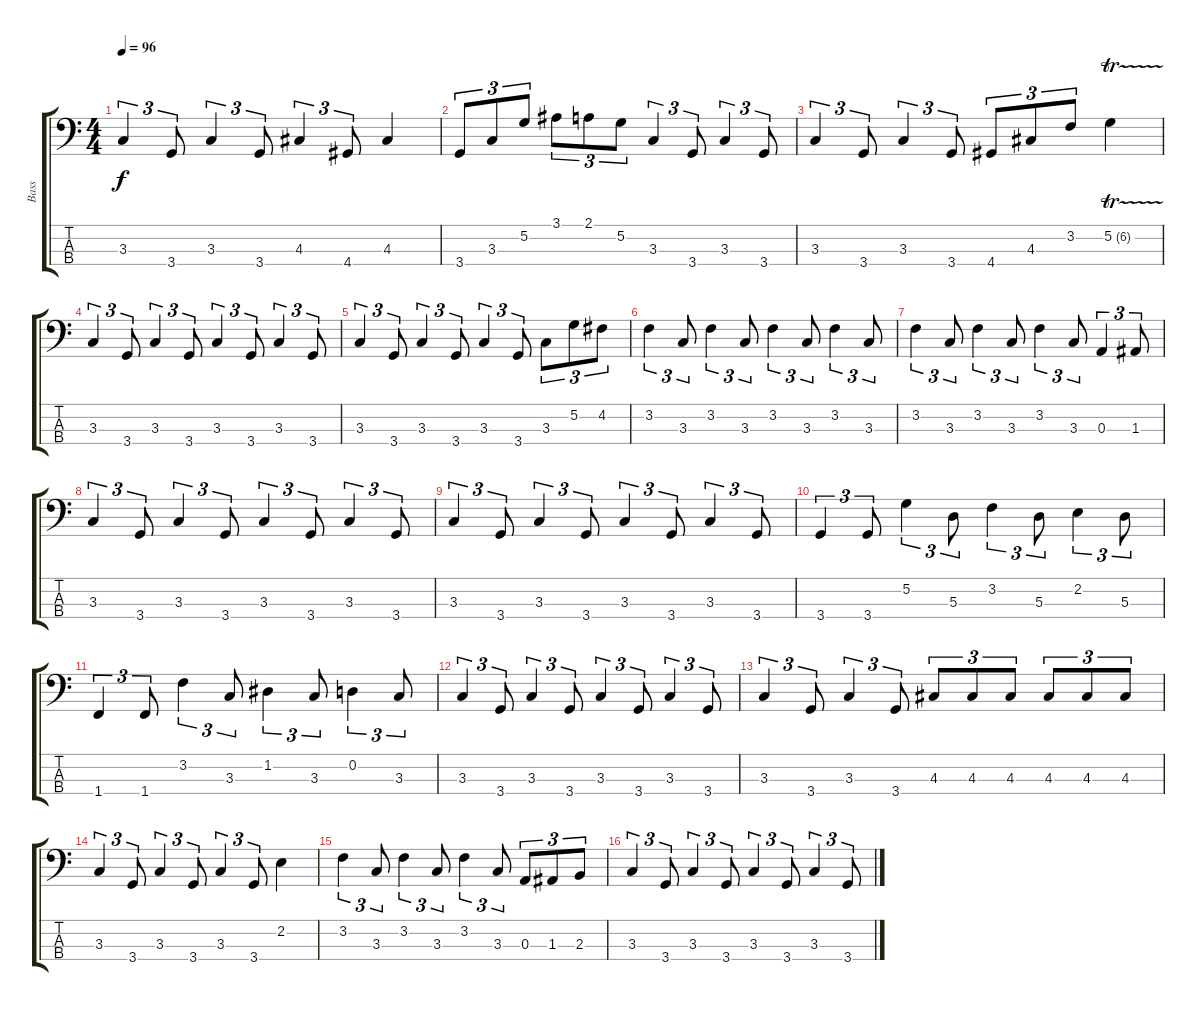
\track ("Bass" "Bass") {instrument electricbassfinger}
\staff {score tabs}
\tuning (G2 D2 A1 E1) {hide}
\ts (4 4)
\tempo 96
\clef f4
\ks c
3.3.4{tu (3 2) dy f} 3.4.8{tu (3 2)} 3.3.4{tu (3 2)} 3.4.8{tu (3 2)} 4.3.4{tu (3 2)} 4.4.8{tu (3 2)} 4.3.4 |
3.4.8{tu (3 2)} 3.3.8{tu (3 2)} 5.2.8{tu (3 2)} 3.1.8{tu (3 2)} 2.1.8{tu (3 2)} 5.2.8{tu (3 2)} 3.3.4{tu (3 2)} 3.4.8{tu (3 2)} 3.3.4{tu (3 2)} 3.4.8{tu (3 2)} |
3.3.4{tu (3 2)} 3.4.8{tu (3 2)} 3.3.4{tu (3 2)} 3.4.8{tu (3 2)} 4.4.8{tu (3 2)} 4.3.8{tu (3 2)} 3.2.8{tu (3 2)} 5.2{tr (6 32)}.4 |
3.3.4{tu (3 2)} 3.4.8{tu (3 2)} 3.3.4{tu (3 2)} 3.4.8{tu (3 2)} 3.3.4{tu (3 2)} 3.4.8{tu (3 2)} 3.3.4{tu (3 2)} 3.4.8{tu (3 2)} |
3.3.4{tu (3 2)} 3.4.8{tu (3 2)} 3.3.4{tu (3 2)} 3.4.8{tu (3 2)} 3.3.4{tu (3 2)} 3.4.8{tu (3 2)} 3.3.8{tu (3 2)} 5.2.8{tu (3 2)} 4.2.8{tu (3 2)} |
3.2.4{tu (3 2)} 3.3.8{tu (3 2)} 3.2.4{tu (3 2)} 3.3.8{tu (3 2)} 3.2.4{tu (3 2)} 3.3.8{tu (3 2)} 3.2.4{tu (3 2)} 3.3.8{tu (3 2)} |
3.2.4{tu (3 2)} 3.3.8{tu (3 2)} 3.2.4{tu (3 2)} 3.3.8{tu (3 2)} 3.2.4{tu (3 2)} 3.3.8{tu (3 2)} 0.3.4{tu (3 2)} 1.3.8{tu (3 2)} |
3.3.4{tu (3 2)} 3.4.8{tu (3 2)} 3.3.4{tu (3 2)} 3.4.8{tu (3 2)} 3.3.4{tu (3 2)} 3.4.8{tu (3 2)} 3.3.4{tu (3 2)} 3.4.8{tu (3 2)} |
3.3.4{tu (3 2)} 3.4.8{tu (3 2)} 3.3.4{tu (3 2)} 3.4.8{tu (3 2)} 3.3.4{tu (3 2)} 3.4.8{tu (3 2)} 3.3.4{tu (3 2)} 3.4.8{tu (3 2)} |
3.4.4{tu (3 2)} 3.4.8{tu (3 2)} 5.2.4{tu (3 2)} 5.3.8{tu (3 2)} 3.2.4{tu (3 2)} 5.3.8{tu (3 2)} 2.2.4{tu (3 2)} 5.3.8{tu (3 2)} |
1.4.4{tu (3 2)} 1.4.8{tu (3 2)} 3.2.4{tu (3 2)} 3.3.8{tu (3 2)} 1.2.4{tu (3 2)} 3.3.8{tu (3 2)} 0.2.4{tu (3 2)} 3.3.8{tu (3 2)} |
3.3.4{tu (3 2)} 3.4.8{tu (3 2)} 3.3.4{tu (3 2)} 3.4.8{tu (3 2)} 3.3.4{tu (3 2)} 3.4.8{tu (3 2)} 3.3.4{tu (3 2)} 3.4.8{tu (3 2)} |
3.3.4{tu (3 2)} 3.4.8{tu (3 2)} 3.3.4{tu (3 2)} 3.4.8{tu (3 2)} 4.3.8{tu (3 2)} 4.3.8{tu (3 2)} 4.3.8{tu (3 2)} 4.3.8{tu (3 2)} 4.3.8{tu (3 2)} 4.3.8{tu (3 2)} |
3.3.4{tu (3 2)} 3.4.8{tu (3 2)} 3.3.4{tu (3 2)} 3.4.8{tu (3 2)} 3.3.4{tu (3 2)} 3.4.8{tu (3 2)} 2.2.4 |
3.2.4{tu (3 2)} 3.3.8{tu (3 2)} 3.2.4{tu (3 2)} 3.3.8{tu (3 2)} 3.2.4{tu (3 2)} 3.3.8{tu (3 2)} 0.3.8{tu (3 2)} 1.3.8{tu (3 2)} 2.3.8{tu (3 2)} |
3.3.4{tu (3 2)} 3.4.8{tu (3 2)} 3.3.4{tu (3 2)} 3.4.8{tu (3 2)} 3.3.4{tu (3 2)} 3.4.8{tu (3 2)} 3.3.4{tu (3 2)} 3.4.8{tu (3 2)}
